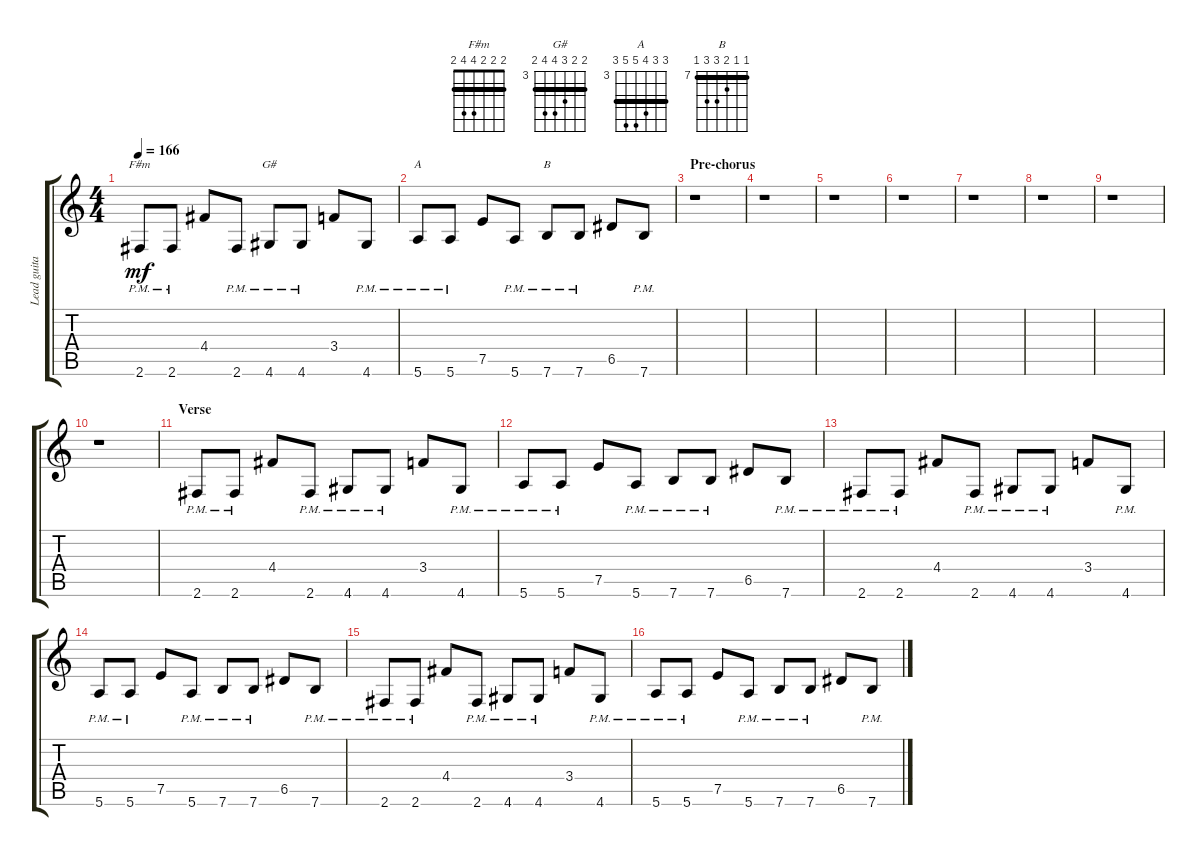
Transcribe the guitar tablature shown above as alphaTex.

\track ("Lead guitar" "Lead guita") {instrument electricguitarjazz}
\staff {score tabs}
\tuning (E4 B3 G3 D3 A2 E2) {hide}
\chord ("F#m" 2 2 2 4 4 2) {barre 2}
\chord ("G#" 4 4 5 6 6 4) {firstfret 3 barre 4}
\chord ("A" 5 5 6 7 7 5) {firstfret 3 barre 5}
\chord ("B" 7 7 8 9 9 7) {firstfret 7 barre 7}
\ts (4 4)
\tempo 166
\clef g2
\ks c
2.6{pm}.8{ch "F#m" dy mf} 2.6{pm}.8 4.4.8 2.6{pm}.8 4.6{pm}.8{ch "G#"} 4.6{pm}.8 3.4.8 4.6{pm}.8 |
5.6{pm}.8{ch "A"} 5.6{pm}.8 7.5.8 5.6{pm}.8 7.6{pm}.8{ch "B"} 7.6{pm}.8 6.5.8 7.6{pm}.8 |
\section ("" "Pre-chorus")
r.1 |
r.1 |
r.1 |
r.1 |
r.1 |
r.1 |
r.1 |
r.1 |
\section ("" "Verse")
2.6{pm}.8 2.6{pm}.8 4.4.8 2.6{pm}.8 4.6{pm}.8 4.6{pm}.8 3.4.8 4.6{pm}.8 |
5.6{pm}.8 5.6{pm}.8 7.5.8 5.6{pm}.8 7.6{pm}.8 7.6{pm}.8 6.5.8 7.6{pm}.8 |
2.6{pm}.8 2.6{pm}.8 4.4.8 2.6{pm}.8 4.6{pm}.8 4.6{pm}.8 3.4.8 4.6{pm}.8 |
5.6{pm}.8 5.6{pm}.8 7.5.8 5.6{pm}.8 7.6{pm}.8 7.6{pm}.8 6.5.8 7.6{pm}.8 |
2.6{pm}.8 2.6{pm}.8 4.4.8 2.6{pm}.8 4.6{pm}.8 4.6{pm}.8 3.4.8 4.6{pm}.8 |
5.6{pm}.8 5.6{pm}.8 7.5.8 5.6{pm}.8 7.6{pm}.8 7.6{pm}.8 6.5.8 7.6{pm}.8
